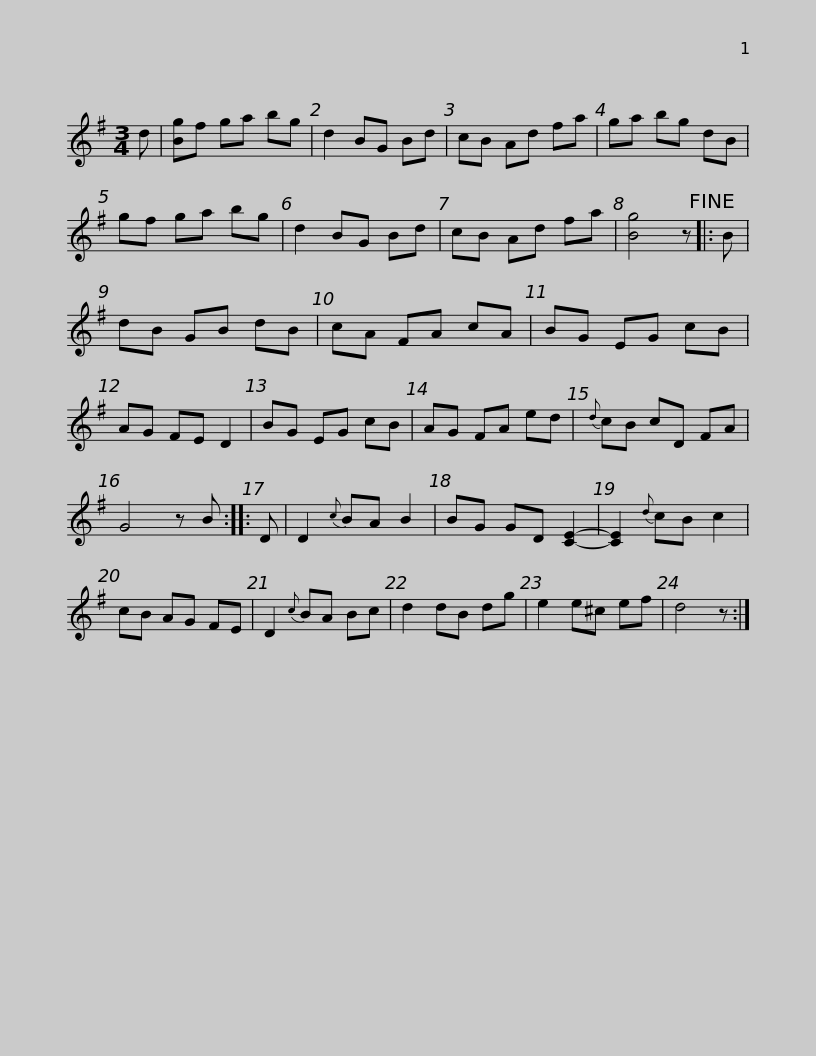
X:1
L:1/8
M:3/4
I:linebreak $
K:G
V:1 treble
V:1
 d | [Bg]f ga bg | d2 BG Bd | cB Ad fa | ga bg dB | %5
 gf ga bg | d2 BG Bd | cB Ad fa |$ [Bg]4 z!fine! |: B | %10
 dB GB dB | cA FA cA | BG EG cB | AG FE D2 | BG EG cB | %15
 AG FA ed |{d} cB cD FA |$ G4 z B :: D | D2{c} BA B2 | %20
 BG GD [CE]2- | [CE]2{d} cB c2 | cB AG FE | D2{c} BA Bc | d2 dB dg | %25
 e2 e^c ef |$ d4 z :| %27
